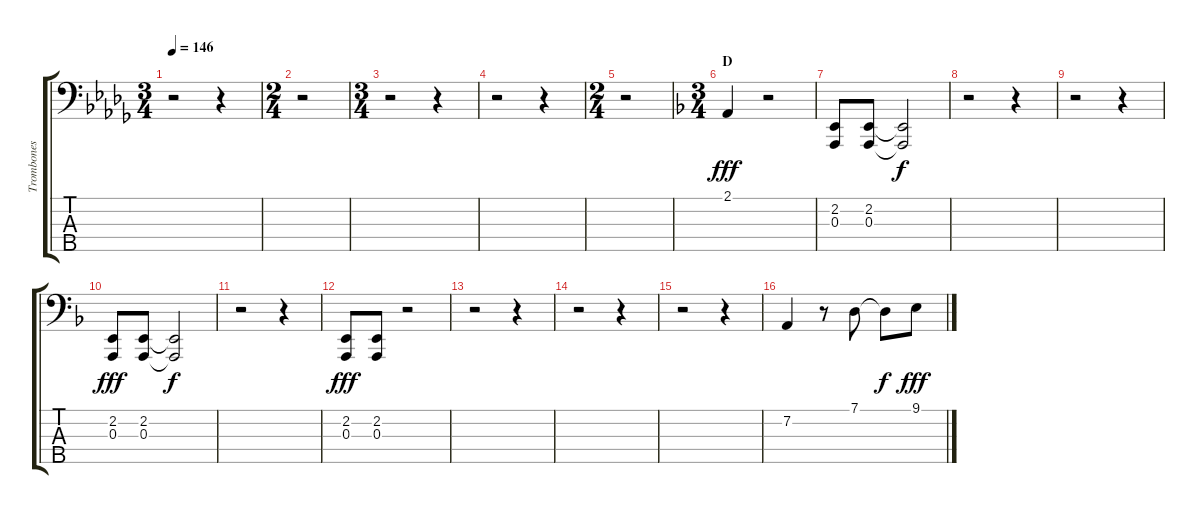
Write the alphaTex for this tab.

\track ("Trombones" "Trombones") {instrument brasssection}
\staff {score tabs}
\tuning (G2 D2 A1 E1 B0) {hide}
\ts (3 4)
\tempo 146
\clef f4
\ks db
r.2{dy fff} r.4 |
\ts (2 4)
r.2 |
\ts (3 4)
r.2 r.4 |
r.2 r.4 |
\ts (2 4)
r.2 |
\ts (3 4)
\section ("" "D")
\ks f
2.1.4 r.2 |
(2.2 0.3).8 (2.2 0.3).8 (2.2{t} 0.3{t}).2{dy f} |
r.2 r.4 |
r.2 r.4 |
(2.2 0.3).8{dy fff} (2.2 0.3).8 (2.2{t} 0.3{t}).2{dy f} |
r.2 r.4 |
(2.2 0.3).8{dy fff} (2.2 0.3).8 r.2 |
r.2 r.4 |
r.2 r.4 |
r.2 r.4 |
7.2.4 r.8 7.1.8 7.1{t}.8{dy f} 9.1.8{dy fff}
